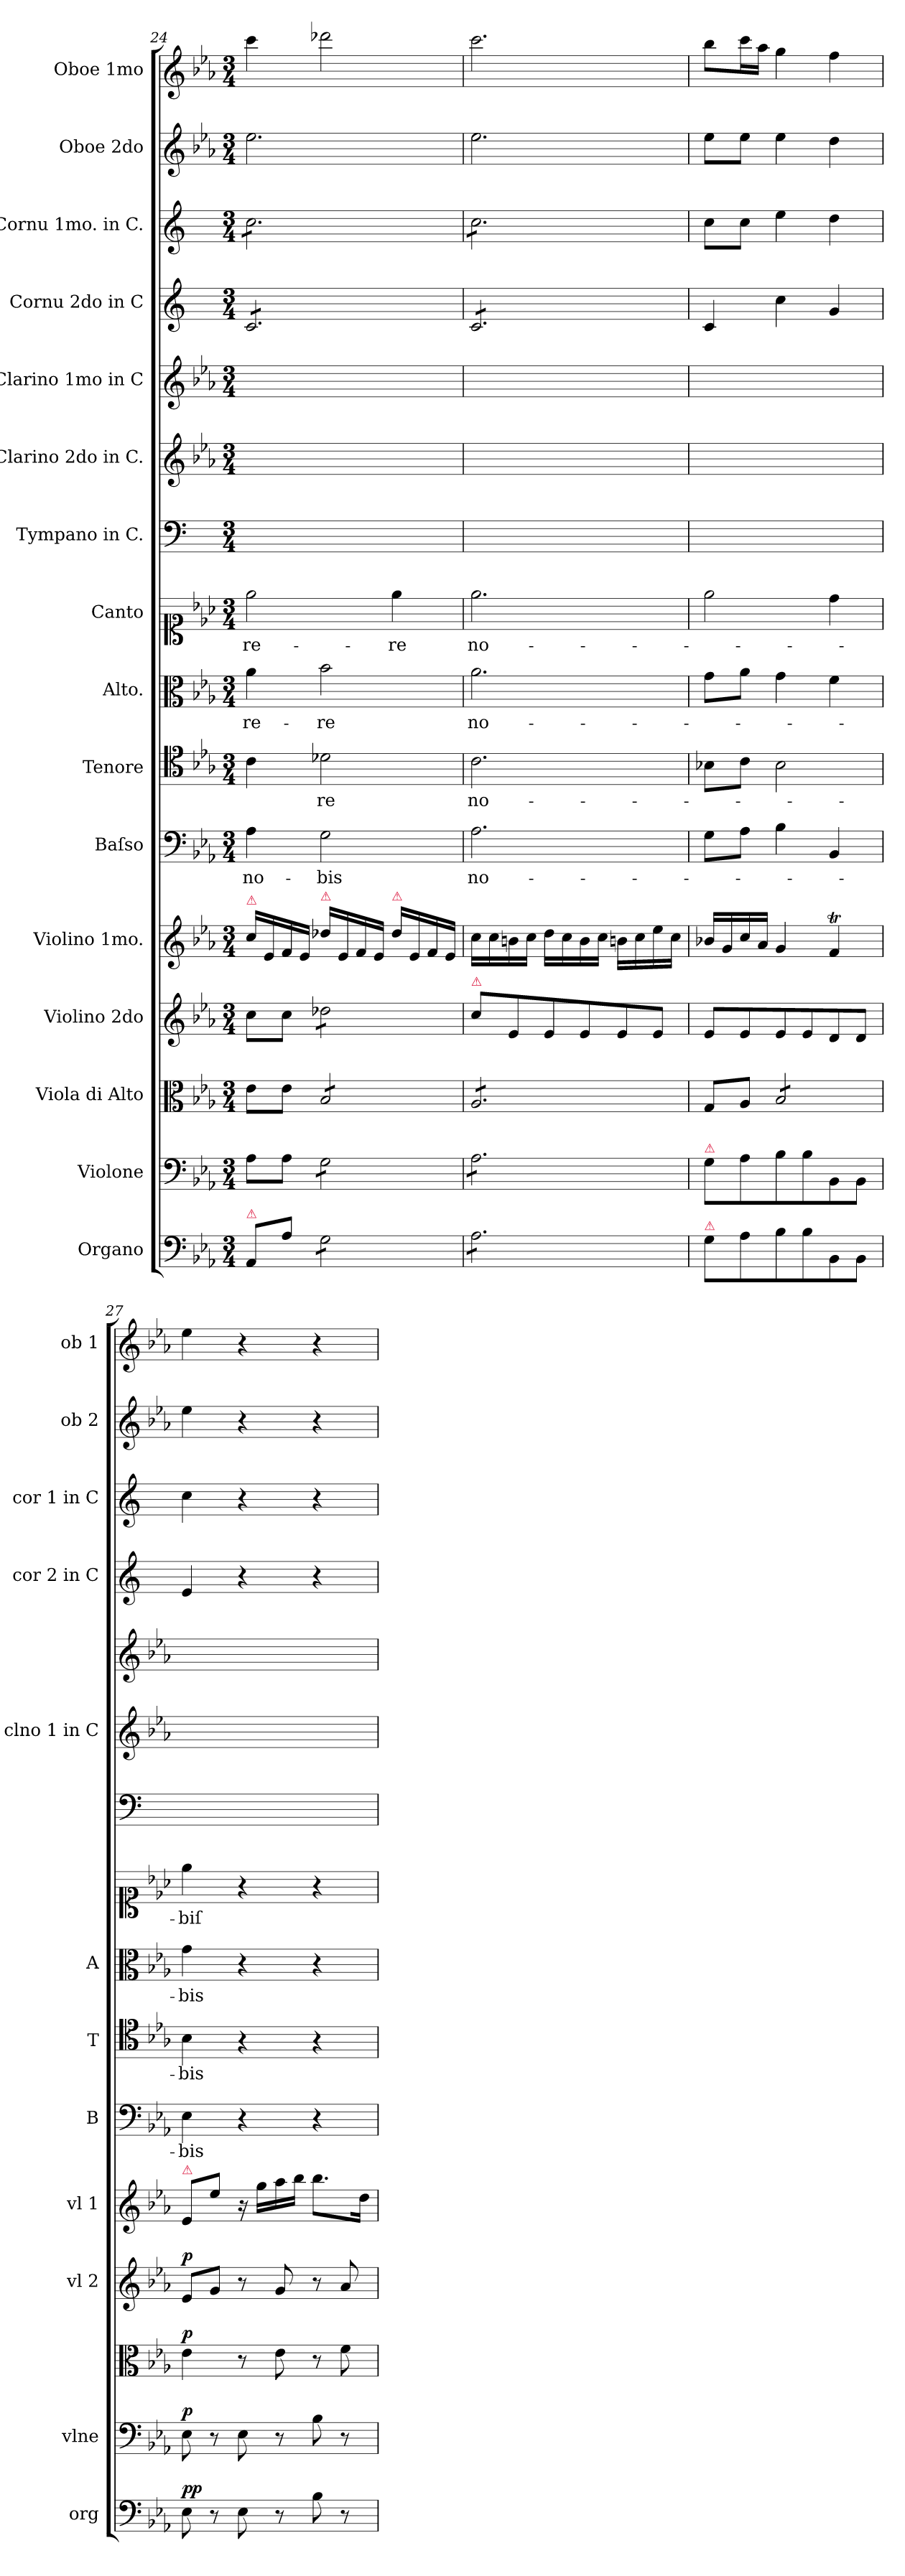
**kern	**dynam	**kern	**dynam	**kern	**dynam	**kern	**dynam	**kern	**dynam	**kern	**text	**kern	**text	**kern	**text	**kern	**text	**kern	**kern	**kern	**kern	**kern	**kern	**kern
*part16	*part16	*part15	*part15	*part14	*part14	*part13	*part13	*part12	*part12	*part11	*part11	*part10	*part10	*part9	*part9	*part8	*part8	*part7	*part6	*part5	*part4	*part3	*part2	*part1
*staff16	*staff16	*staff15	*staff15	*staff14	*staff14	*staff13	*staff13	*staff12	*staff12	*staff11	*staff11	*staff10	*staff10	*staff9	*staff9	*staff8	*staff8	*staff7	*staff6	*staff5	*staff4	*staff3	*staff2	*staff1
*I"Organo	*	*I"Violone	*	*I"Viola di Alto	*	*I"Violino 2do	*	*I"Violino 1mo.	*	*I"Baſso	*	*I"Tenore	*	*I"Alto.	*	*I"Canto	*	*I"Tympano in C.	*I"Clarino 2do in C.	*I"Clarino 1mo in C	*I"Cornu 2do in C	*I"Cornu 1mo. in C.	*I"Oboe 2do	*I"Oboe 1mo
*I'org	*	*I'vlne	*	*	*	*I'vl 2	*	*I'vl 1	*	*I'B	*	*I'T	*	*I'A	*	*	*	*	*I'clno 1 in C	*	*I'cor 2 in C	*I'cor 1 in C	*I'ob 2	*I'ob 1
*clefF4	*	*clefF4	*	*clefC3	*	*clefG2	*	*clefG2	*	*clefF4	*	*clefC4	*	*clefC3	*	*clefC1	*	*clefF4	*clefG2	*clefG2	*clefG2	*clefG2	*clefG2	*clefG2
*	*	*	*	*	*	*	*	*	*	*	*	*	*	*	*	*	*	*	*	*	*ITrd5c9	*ITrd5c9	*	*
*k[b-e-a-]	*	*k[b-e-a-]	*	*k[b-e-a-]	*	*k[b-e-a-]	*	*k[b-e-a-]	*	*k[b-e-a-]	*	*k[b-e-a-]	*	*k[b-e-a-]	*	*k[b-e-a-]	*	*k[]	*k[b-e-a-]	*k[b-e-a-]	*k[b-e-a-]	*k[b-e-a-]	*k[b-e-a-]	*k[b-e-a-]
*c:	*	*c:	*	*c:	*	*c:	*	*c:	*	*c:	*	*c:	*	*c:	*	*c:	*	*a:	*c:	*c:	*c:	*c:	*c:	*c:
*M3/4	*	*M3/4	*	*M3/4	*	*M3/4	*	*M3/4	*	*M3/4	*	*M3/4	*	*M3/4	*	*M3/4	*	*M3/4	*M3/4	*M3/4	*M3/4	*M3/4	*M3/4	*M3/4
=24	=24	=24	=24	=24	=24	=24	=24	=24	=24	=24	=24	=24	=24	=24	=24	=24	=24	=24	=24	=24	=24	=24	=24	=24
!	!	!	!	!	!	!	!	!LO:TX:a:color=crimson:t=⚠	!	!	!	!	!	!	!	!	!	!	!	!	!	!	!	!
!LO:TX:a:color=crimson:t=⚠	!	!	!	!	!	!	!	!	!	!	!	!	!	!	!	!	!	!	!	!	!	!	!	!
*	*	*	*	*	*	*	*	*	*	*	*	*	*	*	*	*	*	*	*	*	*tremolo	*	*	*
*	*	*	*	*	*	*	*	*	*	*	*	*	*	*	*	*	*	*	*	*	*	*tremolo	*	*
8AA-/L	.	8A-\L	.	8e-\L	.	8cc\L	.	16cc\LL	.	4A-\	no-	4c\	.	4a-\	-re-	2ee-\	-re-	2.ryy	2.ryy	2.ryy	8E-/L	8e-\L	2.ee-\	4ccc\
.	.	.	.	.	.	.	.	16e-/	.	.	.	.	.	.	.	.	.	.	.	.	.	.	.	.
8A-\J	.	8A-\J	.	8e-\J	.	8cc\J	.	16f/	.	.	.	.	.	.	.	.	.	.	.	.	8E-/	8e-\	.	.
.	.	.	.	.	.	.	.	16e-/JJ	.	.	.	.	.	.	.	.	.	.	.	.	.	.	.	.
!	!	!	!	!	!	!	!	!LO:TX:a:color=crimson:t=⚠	!	!	!	!	!	!	!	!	!	!	!	!	!	!	!	!
*tremolo	*	*	*	*	*	*	*	*	*	*	*	*	*	*	*	*	*	*	*	*	*	*	*	*
*	*	*tremolo	*	*	*	*	*	*	*	*	*	*	*	*	*	*	*	*	*	*	*	*	*	*
*	*	*	*	*tremolo	*	*	*	*	*	*	*	*	*	*	*	*	*	*	*	*	*	*	*	*
*	*	*	*	*	*	*tremolo	*	*	*	*	*	*	*	*	*	*	*	*	*	*	*	*	*	*
8G\L	.	8G\L	.	8B-/L	.	8dd-X\L	.	16dd-X\LL	.	2G\	-bis	2d-X\	-re	2b-\	-re	.	.	.	.	.	8E-/	8e-\	.	2ddd-X\
.	.	.	.	.	.	.	.	16e-/	.	.	.	.	.	.	.	.	.	.	.	.	.	.	.	.
8G\	.	8G\	.	8B-/	.	8dd-X\	.	16f/	.	.	.	.	.	.	.	.	.	.	.	.	8E-/	8e-\	.	.
.	.	.	.	.	.	.	.	16e-/JJ	.	.	.	.	.	.	.	.	.	.	.	.	.	.	.	.
!	!	!	!	!	!	!	!	!LO:TX:a:color=crimson:t=⚠	!	!	!	!	!	!	!	!	!	!	!	!	!	!	!	!
8G\	.	8G\	.	8B-/	.	8dd-X\	.	16dd-\LL	.	.	.	.	.	.	.	4ee-\	-re	.	.	.	8E-/	8e-\	.	.
.	.	.	.	.	.	.	.	16e-/	.	.	.	.	.	.	.	.	.	.	.	.	.	.	.	.
8G\J	.	8G\J	.	8B-/J	.	8dd-X\J	.	16f/	.	.	.	.	.	.	.	.	.	.	.	.	8E-/J	8e-\J	.	.
*	*	*	*	*	*	*Xtremolo	*	*	*	*	*	*	*	*	*	*	*	*	*	*	*	*	*	*
.	.	.	.	.	.	.	.	16e-/JJ	.	.	.	.	.	.	.	.	.	.	.	.	.	.	.	.
=25	=25	=25	=25	=25	=25	=25	=25	=25	=25	=25	=25	=25	=25	=25	=25	=25	=25	=25	=25	=25	=25	=25	=25	=25
!	!	!	!	!	!	!LO:TX:a:color=crimson:t=⚠	!	!	!	!	!	!	!	!	!	!	!	!	!	!	!	!	!	!
8A-\L	.	8A-\L	.	8A-/L	.	8cc\L	.	16cc\LL	.	2.A-\	no-	2.c\	no-	2.a-\	no-	2.ee-\	no-	2.ryy	2.ryy	2.ryy	8E-/L	8e-\L	2.ee-\	2.ccc\
.	.	.	.	.	.	.	.	16cc\	.	.	.	.	.	.	.	.	.	.	.	.	.	.	.	.
8A-\	.	8A-\	.	8A-/	.	8e-/	.	16bn\	.	.	.	.	.	.	.	.	.	.	.	.	8E-/	8e-\	.	.
.	.	.	.	.	.	.	.	16cc\JJ	.	.	.	.	.	.	.	.	.	.	.	.	.	.	.	.
8A-\	.	8A-\	.	8A-/	.	8e-/	.	16dd\LL	.	.	.	.	.	.	.	.	.	.	.	.	8E-/	8e-\	.	.
.	.	.	.	.	.	.	.	16cc\	.	.	.	.	.	.	.	.	.	.	.	.	.	.	.	.
8A-\	.	8A-\	.	8A-/	.	8e-/	.	16b\	.	.	.	.	.	.	.	.	.	.	.	.	8E-/	8e-\	.	.
.	.	.	.	.	.	.	.	16cc\JJ	.	.	.	.	.	.	.	.	.	.	.	.	.	.	.	.
8A-\	.	8A-\	.	8A-/	.	8e-/	.	16bn\LL	.	.	.	.	.	.	.	.	.	.	.	.	8E-/	8e-\	.	.
.	.	.	.	.	.	.	.	16cc\	.	.	.	.	.	.	.	.	.	.	.	.	.	.	.	.
8A-\J	.	8A-\J	.	8A-/J	.	8e-/J	.	16ee-\	.	.	.	.	.	.	.	.	.	.	.	.	8E-/J	8e-\J	.	.
*	*	*	*	*	*	*	*	*	*	*	*	*	*	*	*	*	*	*	*	*	*	*Xtremolo	*	*
*	*	*	*	*	*	*	*	*	*	*	*	*	*	*	*	*	*	*	*	*	*Xtremolo	*	*	*
*	*	*	*	*Xtremolo	*	*	*	*	*	*	*	*	*	*	*	*	*	*	*	*	*	*	*	*
*	*	*Xtremolo	*	*	*	*	*	*	*	*	*	*	*	*	*	*	*	*	*	*	*	*	*	*
*Xtremolo	*	*	*	*	*	*	*	*	*	*	*	*	*	*	*	*	*	*	*	*	*	*	*	*
.	.	.	.	.	.	.	.	16cc\JJ	.	.	.	.	.	.	.	.	.	.	.	.	.	.	.	.
=26	=26	=26	=26	=26	=26	=26	=26	=26	=26	=26	=26	=26	=26	=26	=26	=26	=26	=26	=26	=26	=26	=26	=26	=26
!	!	!LO:TX:a:color=crimson:t=⚠	!	!	!	!	!	!	!	!	!	!	!	!	!	!	!	!	!	!	!	!	!	!
!LO:TX:a:color=crimson:t=⚠	!	!	!	!	!	!	!	!	!	!	!	!	!	!	!	!	!	!	!	!	!	!	!	!
8G\L	.	8G\L	.	8G/L	.	8e-/L	.	16b-X/LL	.	8G\L	.	8B-X\L	.	8g\L	.	2ee-\	.	2.ryy	2.ryy	2.ryy	4E-/	8e-\L	8ee-\L	8bb-\L
.	.	.	.	.	.	.	.	16g/	.	.	.	.	.	.	.	.	.	.	.	.	.	.	.	.
8A-\	.	8A-\	.	8A-/J	.	8e-/	.	16cc/	.	8A-\J	.	8c\J	.	8a-\J	.	.	.	.	.	.	.	8e-\J	8ee-\J	16ccc\L
.	.	.	.	.	.	.	.	16a-/JJ	.	.	.	.	.	.	.	.	.	.	.	.	.	.	.	16aa-\JJ
*	*	*	*	*tremolo	*	*	*	*	*	*	*	*	*	*	*	*	*	*	*	*	*	*	*	*
8B-\	.	8B-\	.	8B-/L	.	8e-/	.	4g/	.	4B-\	.	2B-\	.	4g\	.	.	.	.	.	.	4e-\	4g\	4ee-\	4gg\
8B-\	.	8B-\	.	8B-/	.	8e-/	.	.	.	.	.	.	.	.	.	.	.	.	.	.	.	.	.	.
8BB-/	.	8BB-/	.	8B-/	.	8d/	.	4fT/	.	4BB-/	.	.	.	4f\	.	4dd\	.	.	.	.	4B-/	4f\	4dd\	4ff\
8BB-/J	.	8BB-/J	.	8B-/J	.	8d/J	.	.	.	.	.	.	.	.	.	.	.	.	.	.	.	.	.	.
*	*	*	*	*Xtremolo	*	*	*	*	*	*	*	*	*	*	*	*	*	*	*	*	*	*	*	*
=27	=27	=27	=27	=27	=27	=27	=27	=27	=27	=27	=27	=27	=27	=27	=27	=27	=27	=27	=27	=27	=27	=27	=27	=27
!	!	!	!	!	!	!	!	!LO:TX:a:color=crimson:t=⚠	!	!	!	!	!	!	!	!	!	!	!	!	!	!	!	!
!	!LO:DY:a	!	!LO:DY:a	!	!LO:DY:a	!	!LO:DY:a	!	!LO:DY:a	!	!	!	!	!	!	!	!	!	!	!	!	!	!	!
8E-\	pp.	8E-\	p.	4e-\	p.	8e-/L	p.	8e-/L	p&colon;	4E-\	-bis	4B-\	-bis	4g\	-bis	4ee-\	-biſ	2.ryy	2.ryy	2.ryy	4G/	4e-\	4ee-\	4ee-\
8r	.	8r	.	.	.	8g/J	.	8ee-\J	.	.	.	.	.	.	.	.	.	.	.	.	.	.	.	.
8E-\	.	8E-\	.	8r	.	8r	.	16r	.	4r	.	4r	.	4r	.	4r	.	.	.	.	4r	4r	4r	4r
.	.	.	.	.	.	.	.	16gg\LL	.	.	.	.	.	.	.	.	.	.	.	.	.	.	.	.
8r	.	8r	.	8e-\	.	8g/	.	16aa-\	.	.	.	.	.	.	.	.	.	.	.	.	.	.	.	.
.	.	.	.	.	.	.	.	16bb-\JJ	.	.	.	.	.	.	.	.	.	.	.	.	.	.	.	.
8B-\	.	8B-\	.	8r	.	8r	.	8.bb-\L	.	4r	.	4r	.	4r	.	4r	.	.	.	.	4r	4r	4r	4r
8r	.	8r	.	8f\	.	8a-/	.	.	.	.	.	.	.	.	.	.	.	.	.	.	.	.	.	.
.	.	.	.	.	.	.	.	16dd\Jk	.	.	.	.	.	.	.	.	.	.	.	.	.	.	.	.
=	=	=	=	=	=	=	=	=	=	=	=	=	=	=	=	=	=	=	=	=	=	=	=	=
*-	*-	*-	*-	*-	*-	*-	*-	*-	*-	*-	*-	*-	*-	*-	*-	*-	*-	*-	*-	*-	*-	*-	*-	*-
